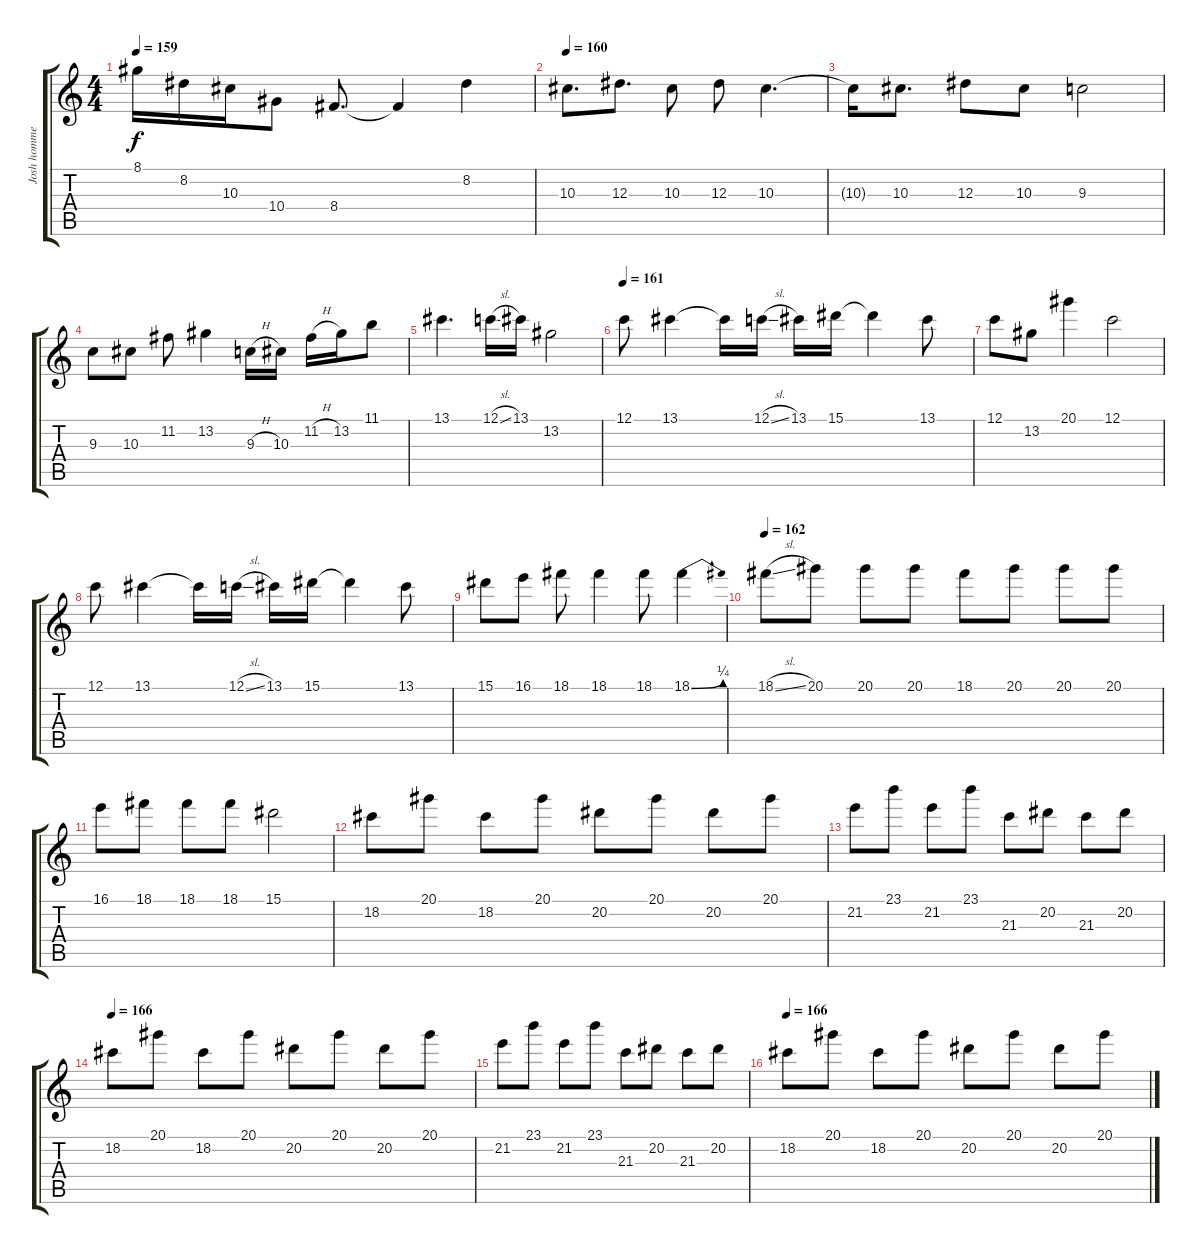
\track ("Josh homme" "Josh homme") {instrument overdrivenguitar}
\staff {score tabs}
\tuning (C4 G3 Eb3 Bb2 F2 C2) {hide}
\ts (4 4)
\tempo 159
\clef g2
\ks c
8.1.16{dy f} 8.2.16 10.3.16 10.4.8 8.4.8{d} 8.4{t}.4 8.2.4 |
\tempo 160
10.3.8{d} 12.3.8{d} 10.3.8 12.3.8 10.3.4{d} |
10.3{t}.16 10.3.8{d} 12.3.8 10.3.8 9.3.2 |
9.3.8 10.3.8 11.2.8 13.2.4 9.3{h}.16 10.3.16 11.2{h}.16 13.2.16 11.1.8 |
13.1.4{d} 12.1{sl}.16 13.1.16 13.2.2 |
\tempo 161
12.1.8 13.1.4 13.1{t}.16 12.1{sl}.16 13.1.16 15.1.16 15.1{t}.4 13.1.8 |
12.1.8 13.2.8 20.1.4 12.1.2 |
12.1.8 13.1.4 13.1{t}.16 12.1{sl}.16 13.1.16 15.1.16 15.1{t}.4 13.1.8 |
15.1.8 16.1.8 18.1.8 18.1.4 18.1.8 18.1{be (bend 0 0 60 1)}.4 |
\tempo 162
18.1{sl}.8 20.1.8 20.1.8 20.1.8 18.1.8 20.1.8 20.1.8 20.1.8 |
16.1.8 18.1.8 18.1.8 18.1.8 15.1.2 |
18.2.8 20.1.8 18.2.8 20.1.8 20.2.8 20.1.8 20.2.8 20.1.8 |
21.2.8 23.1.8 21.2.8 23.1.8 21.3.8 20.2.8 21.3.8 20.2.8 |
\tempo 166
18.2.8 20.1.8 18.2.8 20.1.8 20.2.8 20.1.8 20.2.8 20.1.8 |
21.2.8 23.1.8 21.2.8 23.1.8 21.3.8 20.2.8 21.3.8 20.2.8 |
\tempo 166
18.2.8 20.1.8 18.2.8 20.1.8 20.2.8 20.1.8 20.2.8 20.1.8
